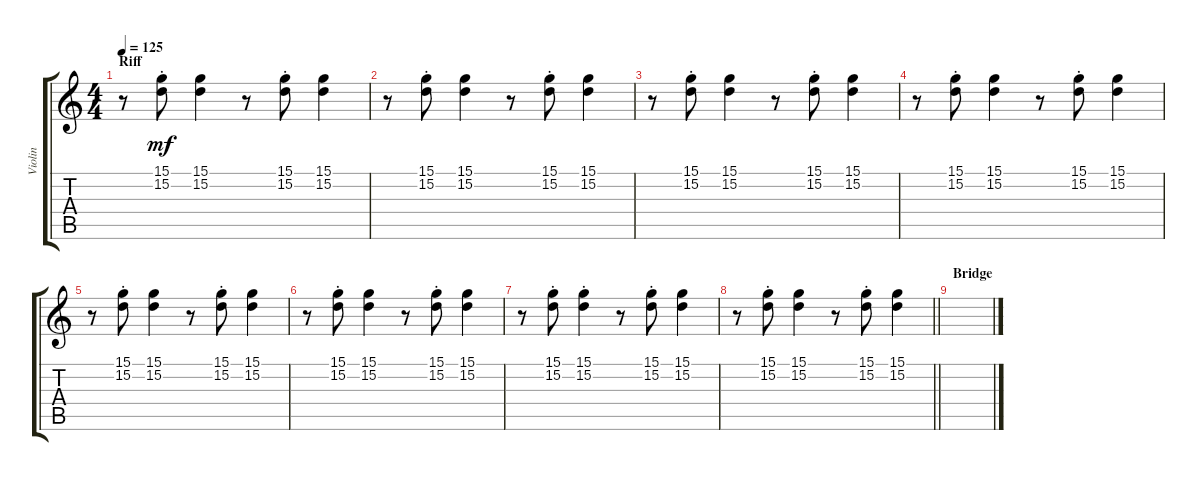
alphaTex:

\track ("Violin" "Violin") {instrument stringensemble1}
\staff {score tabs}
\tuning (E4 B3 G3 D3 A2 E2) {hide}
\ts (4 4)
\section ("" "Riff")
\tempo 125
\clef g2
\ks c
r.8{dy mf} (15.1{st} 15.2{st}).8 (15.1 15.2).4 r.8 (15.1{st} 15.2).8 (15.1 15.2).4 |
r.8 (15.1{st} 15.2{st}).8 (15.1 15.2).4 r.8 (15.1{st} 15.2{st}).8 (15.1 15.2).4 |
r.8 (15.1{st} 15.2{st}).8 (15.1 15.2).4 r.8 (15.1{st} 15.2{st}).8 (15.1 15.2).4 |
r.8 (15.1{st} 15.2{st}).8 (15.1 15.2).4 r.8 (15.1{st} 15.2{st}).8 (15.1 15.2).4 |
r.8 (15.1{st} 15.2{st}).8 (15.1 15.2).4 r.8 (15.1{st} 15.2{st}).8 (15.1 15.2).4 |
r.8 (15.1{st} 15.2{st}).8 (15.1 15.2).4 r.8 (15.1{st} 15.2{st}).8 (15.1 15.2).4 |
r.8 (15.1{st} 15.2{st}).8 (15.1{st} 15.2{st}).4 r.8 (15.1{st} 15.2{st}).8 (15.1 15.2).4 |
\barLineRight lightlight
r.8 (15.1{st} 15.2{st}).8 (15.1 15.2).4 r.8 (15.1{st} 15.2).8 (15.1 15.2).4 |
\section ("" "Bridge")
